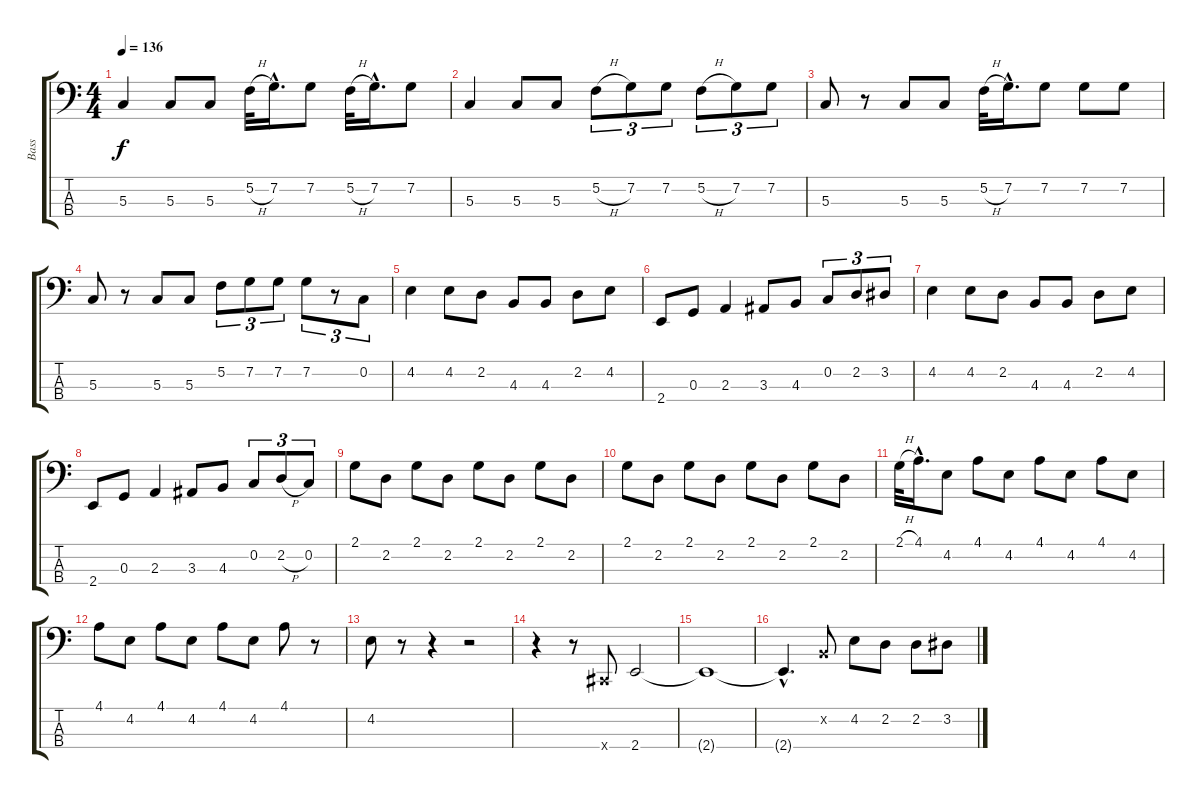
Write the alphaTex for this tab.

\track ("Bass" "Bass") {instrument electricbassfinger}
\staff {score tabs}
\tuning (F2 C2 G1 D1) {hide}
\ts (4 4)
\tempo 136
\clef f4
\ks c
5.3.4{dy f} 5.3.8 5.3.8 5.2{h}.32 7.2{hac}.16{d} 7.2.8 5.2{h}.32 7.2{hac}.16{d} 7.2.8 |
5.3.4 5.3.8 5.3.8 5.2{h}.8{tu (3 2)} 7.2.8{tu (3 2)} 7.2.8{tu (3 2)} 5.2{h}.8{tu (3 2)} 7.2.8{tu (3 2)} 7.2.8{tu (3 2)} |
5.3.8 r.8 5.3.8 5.3.8 5.2{h}.32 7.2{hac}.16{d} 7.2.8 7.2.8 7.2.8 |
5.3.8 r.8 5.3.8 5.3.8 5.2.8{tu (3 2)} 7.2.8{tu (3 2)} 7.2.8{tu (3 2)} 7.2.8{tu (3 2)} r.8{tu (3 2)} 0.2.8{tu (3 2)} |
4.2.4 4.2.8 2.2.8 4.3.8 4.3.8 2.2.8 4.2.8 |
2.4.8 0.3.8 2.3.4 3.3.8 4.3.8 0.2.8{tu (3 2)} 2.2.8{tu (3 2)} 3.2.8{tu (3 2)} |
4.2.4 4.2.8 2.2.8 4.3.8 4.3.8 2.2.8 4.2.8 |
2.4.8 0.3.8 2.3.4 3.3.8 4.3.8 0.2.8{tu (3 2)} 2.2{h}.8{tu (3 2)} 0.2.8{tu (3 2)} |
2.1.8 2.2.8 2.1.8 2.2.8 2.1.8 2.2.8 2.1.8 2.2.8 |
2.1.8 2.2.8 2.1.8 2.2.8 2.1.8 2.2.8 2.1.8 2.2.8 |
2.1{h}.32 4.1{hac}.16{d} 4.2.8 4.1.8 4.2.8 4.1.8 4.2.8 4.1.8 4.2.8 |
4.1.8 4.2.8 4.1.8 4.2.8 4.1.8 4.2.8 4.1.8 r.8 |
4.2.8 r.8 r.4 r.2 |
r.4 r.8 -1.4{x}.8 2.4.2 |
2.4{t}.1 |
2.4{hac t}.4{d} -1.2{x}.8 4.2.8 2.2.8 2.2.8 3.2.8
